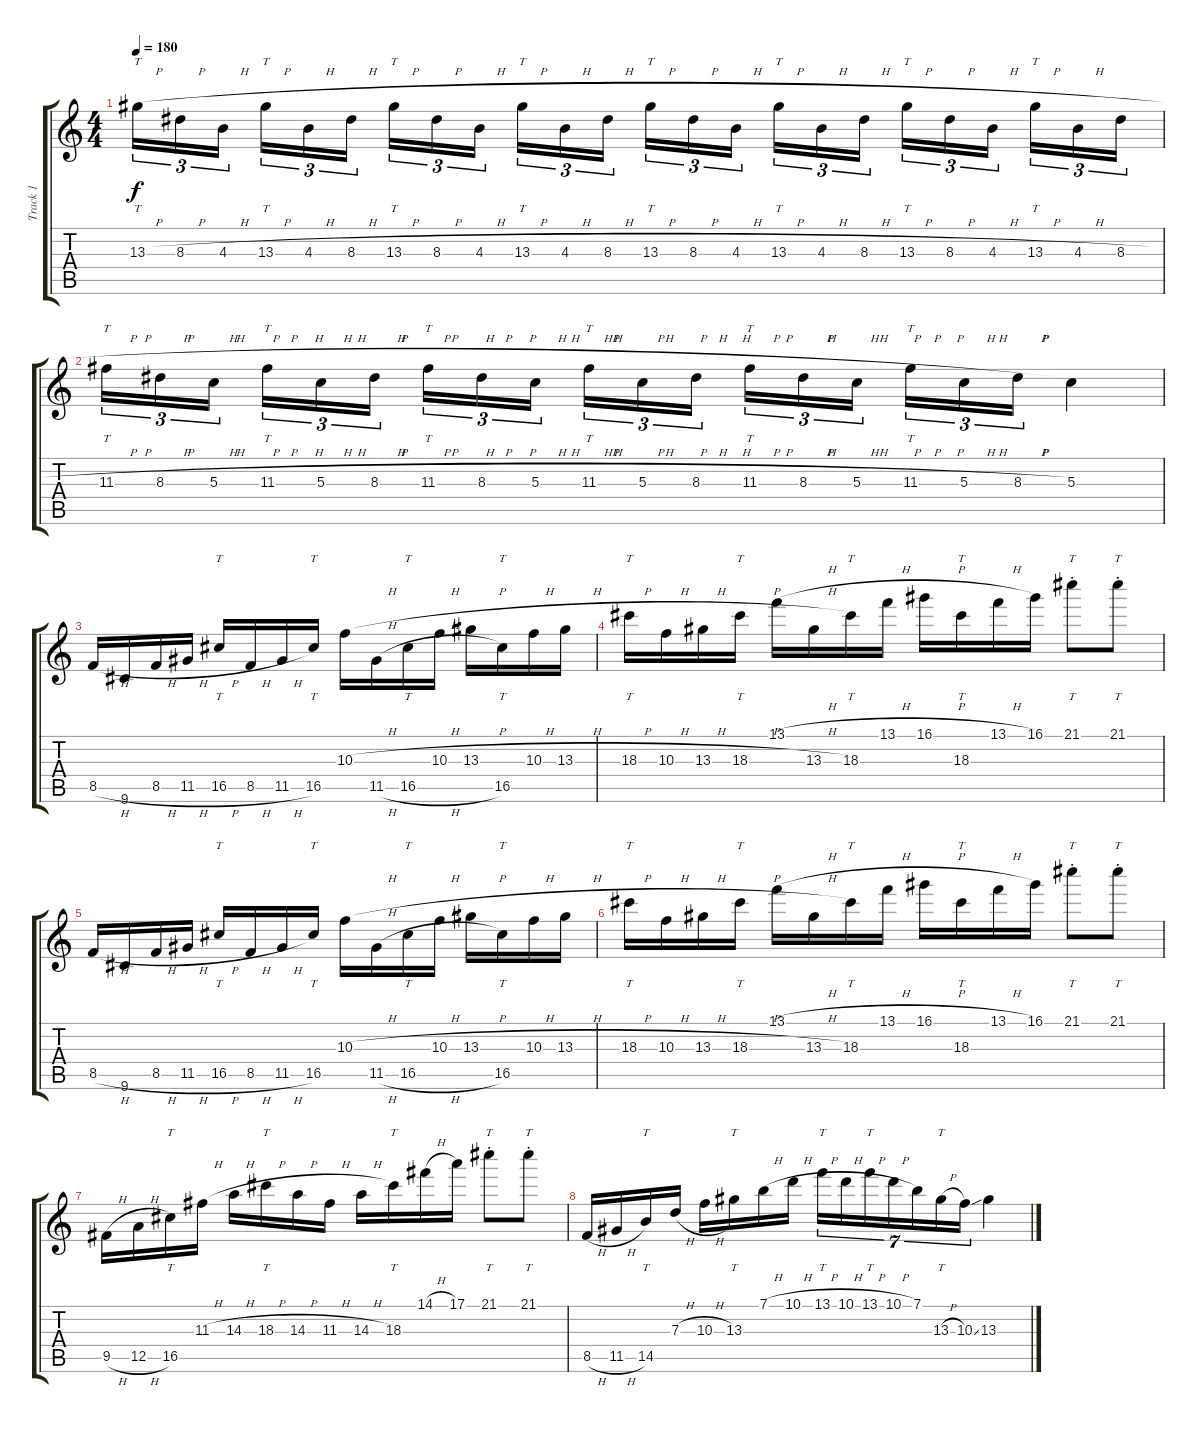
\track ("Track 1" "Track 1") {instrument distortionguitar}
\staff {score tabs}
\tuning (E4 B3 G3 D3 A2 E2) {hide}
\ts (4 4)
\tempo 180
\clef g2
\ks c
13.3{h}.16{tt tu (3 2) dy f} 8.3{h}.16{tu (3 2)} 4.3{h}.16{tu (3 2)} 13.3{h}.16{tt tu (3 2)} 4.3{h}.16{tu (3 2)} 8.3{h}.16{tu (3 2)} 13.3{h}.16{tt tu (3 2)} 8.3{h}.16{tu (3 2)} 4.3{h}.16{tu (3 2)} 13.3{h}.16{tt tu (3 2)} 4.3{h}.16{tu (3 2)} 8.3{h}.16{tu (3 2)} 13.3{h}.16{tt tu (3 2)} 8.3{h}.16{tu (3 2)} 4.3{h}.16{tu (3 2)} 13.3{h}.16{tt tu (3 2)} 4.3{h}.16{tu (3 2)} 8.3{h}.16{tu (3 2)} 13.3{h}.16{tt tu (3 2)} 8.3{h}.16{tu (3 2)} 4.3{h}.16{tu (3 2)} 13.3{h}.16{tt tu (3 2)} 4.3{h}.16{tu (3 2)} 8.3{h}.16{tu (3 2)} |
11.3{h}.16{tt tu (3 2)} 8.3{h}.16{tu (3 2)} 5.3{h}.16{tu (3 2)} 11.3{h}.16{tt tu (3 2)} 5.3{h}.16{tu (3 2)} 8.3{h}.16{tu (3 2)} 11.3{h}.16{tt tu (3 2)} 8.3{h}.16{tu (3 2)} 5.3{h}.16{tu (3 2)} 11.3{h}.16{tt tu (3 2)} 5.3{h}.16{tu (3 2)} 8.3{h}.16{tu (3 2)} 11.3{h}.16{tt tu (3 2)} 8.3{h}.16{tu (3 2)} 5.3{h}.16{tu (3 2)} 11.3{h}.16{tt tu (3 2)} 5.3{h}.16{tu (3 2)} 8.3{h}.16{tu (3 2)} 5.3.4 |
8.5{h}.16 9.6.16 8.5{h}.16 11.5{h}.16 16.5{h}.16{tt} 8.5{h}.16 11.5{h}.16 16.5.16{tt} 10.3{h}.16 11.5{h}.16 16.5{h}.16{tt} 10.3{h}.16 13.3{h}.16 16.5.16{tt} 10.3{h}.16 13.3{h}.16 |
18.3{h}.16{tt} 10.3{h}.16 13.3{h}.16 18.3{h}.16{tt} 13.1{h}.16 13.3{h}.16 18.3.16{tt} 13.1{h}.16 16.1{h}.16 18.3.16{tt} 13.1{h}.16 16.1.16 21.1{st}.8{tt} 21.1{st}.8{tt} |
8.5{h}.16 9.6.16 8.5{h}.16 11.5{h}.16 16.5{h}.16{tt} 8.5{h}.16 11.5{h}.16 16.5.16{tt} 10.3{h}.16 11.5{h}.16 16.5{h}.16{tt} 10.3{h}.16 13.3{h}.16 16.5.16{tt} 10.3{h}.16 13.3{h}.16 |
18.3{h}.16{tt} 10.3{h}.16 13.3{h}.16 18.3{h}.16{tt} 13.1{h}.16 13.3{h}.16 18.3.16{tt} 13.1{h}.16 16.1{h}.16 18.3.16{tt} 13.1{h}.16 16.1.16 21.1{st}.8{tt} 21.1{st}.8{tt} |
9.5{h}.16 12.5{h}.16 16.5.16{tt} 11.3{h}.16 14.3{h}.16 18.3{h}.16{tt} 14.3{h}.16 11.3{h}.16 14.3{h}.16 18.3.16{tt} 14.1{h}.16 17.1.16 21.1{st}.8{tt} 21.1{st}.8{tt} |
8.5{h}.16 11.5{h}.16 14.5.16{tt} 7.3{h}.16 10.3{h}.16 13.3.16{tt} 7.1{h}.16 10.1{h}.16 13.1{h}.16{tt tu (7 4)} 10.1{h}.16{tu (7 4)} 13.1{h}.16{tt tu (7 4)} 10.1{h}.16{tu (7 4)} 7.1.16{tu (7 4)} 13.3{h}.16{tt tu (7 4)} 10.3{ss}.16{tu (7 4)} 13.3.4
